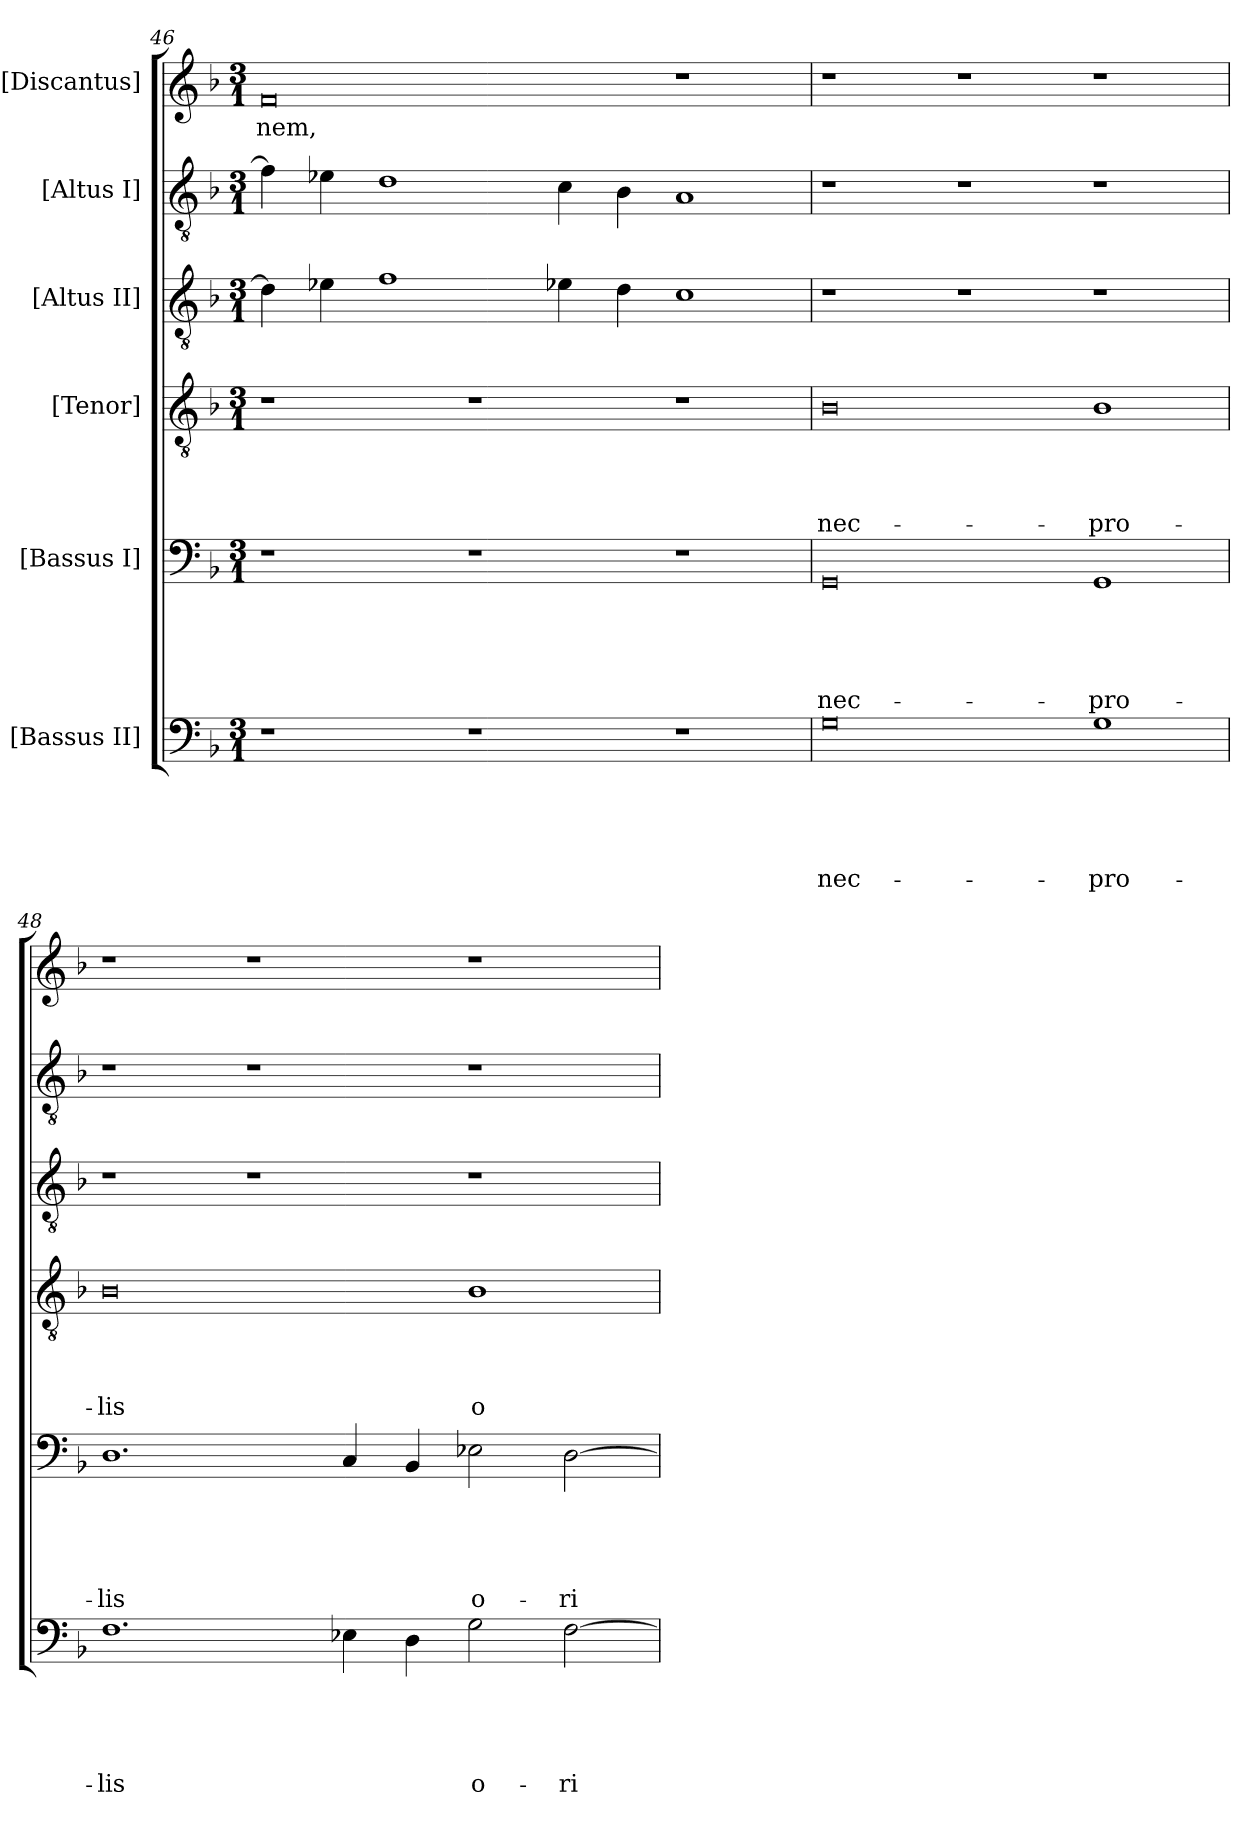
**kern	**text	**text	**text	**text	**text	**kern	**text	**text	**text	**text	**text	**kern	**text	**text	**text	**text	**kern	**kern	**kern	**text
*part6	*part6	*part6	*part6	*part6	*part6	*part5	*part5	*part5	*part5	*part5	*part5	*part4	*part4	*part4	*part4	*part4	*part3	*part2	*part1	*part1
*staff6	*staff6	*staff6	*staff6	*staff6	*staff6	*staff5	*staff5	*staff5	*staff5	*staff5	*staff5	*staff4	*staff4	*staff4	*staff4	*staff4	*staff3	*staff2	*staff1	*staff1
*I"[Bassus II]	*	*	*	*	*	*I"[Bassus I]	*	*	*	*	*	*I"[Tenor]	*	*	*	*	*I"[Altus II]	*I"[Altus I]	*I"[Discantus]	*
*clefF4	*	*	*	*	*	*clefF4	*	*	*	*	*	*clefGv2	*	*	*	*	*clefGv2	*clefGv2	*clefG2	*
*k[b-]	*	*	*	*	*	*k[b-]	*	*	*	*	*	*k[b-]	*	*	*	*	*k[b-]	*k[b-]	*k[b-]	*
*M3/1	*	*	*	*	*	*M3/1	*	*	*	*	*	*M3/1	*	*	*	*	*M3/1	*M3/1	*M3/1	*
=46	=46	=46	=46	=46	=46	=46	=46	=46	=46	=46	=46	=46	=46	=46	=46	=46	=46	=46	=46	=46
1r	.	.	.	.	.	1r	.	.	.	.	.	1r	.	.	.	.	4d\]	4f\]	0f/	-nem,
.	.	.	.	.	.	.	.	.	.	.	.	.	.	.	.	.	4e-X\	4e-X\	.	.
.	.	.	.	.	.	.	.	.	.	.	.	.	.	.	.	.	1f/	1d/	.	.
1r	.	.	.	.	.	1r	.	.	.	.	.	1r	.	.	.	.	.	.	.	.
.	.	.	.	.	.	.	.	.	.	.	.	.	.	.	.	.	4e-X\	4c\	.	.
.	.	.	.	.	.	.	.	.	.	.	.	.	.	.	.	.	4d\	4B-\	.	.
1r	.	.	.	.	.	1r	.	.	.	.	.	1r	.	.	.	.	1c/	1A\	1r	.
=47	=47	=47	=47	=47	=47	=47	=47	=47	=47	=47	=47	=47	=47	=47	=47	=47	=47	=47	=47	=47
0G\	.	.	.	.	nec-	0GG/	.	.	.	.	nec-	0B-\	.	.	.	nec-	1r	1r	1r	.
.	.	.	.	.	.	.	.	.	.	.	.	.	.	.	.	.	1r	1r	1r	.
1G\	.	.	.	.	pro-	1GG/	.	.	.	.	pro-	1B-\	.	.	.	pro-	1r	1r	1r	.
=48	=48	=48	=48	=48	=48	=48	=48	=48	=48	=48	=48	=48	=48	=48	=48	=48	=48	=48	=48	=48
1.F\	.	.	.	.	-lis	1.D\	.	.	.	.	-lis	0B-\	.	.	.	-lis	1r	1r	1r	.
.	.	.	.	.	.	.	.	.	.	.	.	.	.	.	.	.	1r	1r	1r	.
4E-X\	.	.	.	.	.	4C/	.	.	.	.	.	.	.	.	.	.	.	.	.	.
4D\	.	.	.	.	.	4BB-/	.	.	.	.	.	.	.	.	.	.	.	.	.	.
2G\	.	.	.	.	o-	2E-X\	.	.	.	.	o-	1B-\	.	.	.	o-	1r	1r	1r	.
[2F\	.	.	.	.	-ri-	[2D\	.	.	.	.	-ri-	.	.	.	.	.	.	.	.	.
=	=	=	=	=	=	=	=	=	=	=	=	=	=	=	=	=	=	=	=	=
*-	*-	*-	*-	*-	*-	*-	*-	*-	*-	*-	*-	*-	*-	*-	*-	*-	*-	*-	*-	*-
